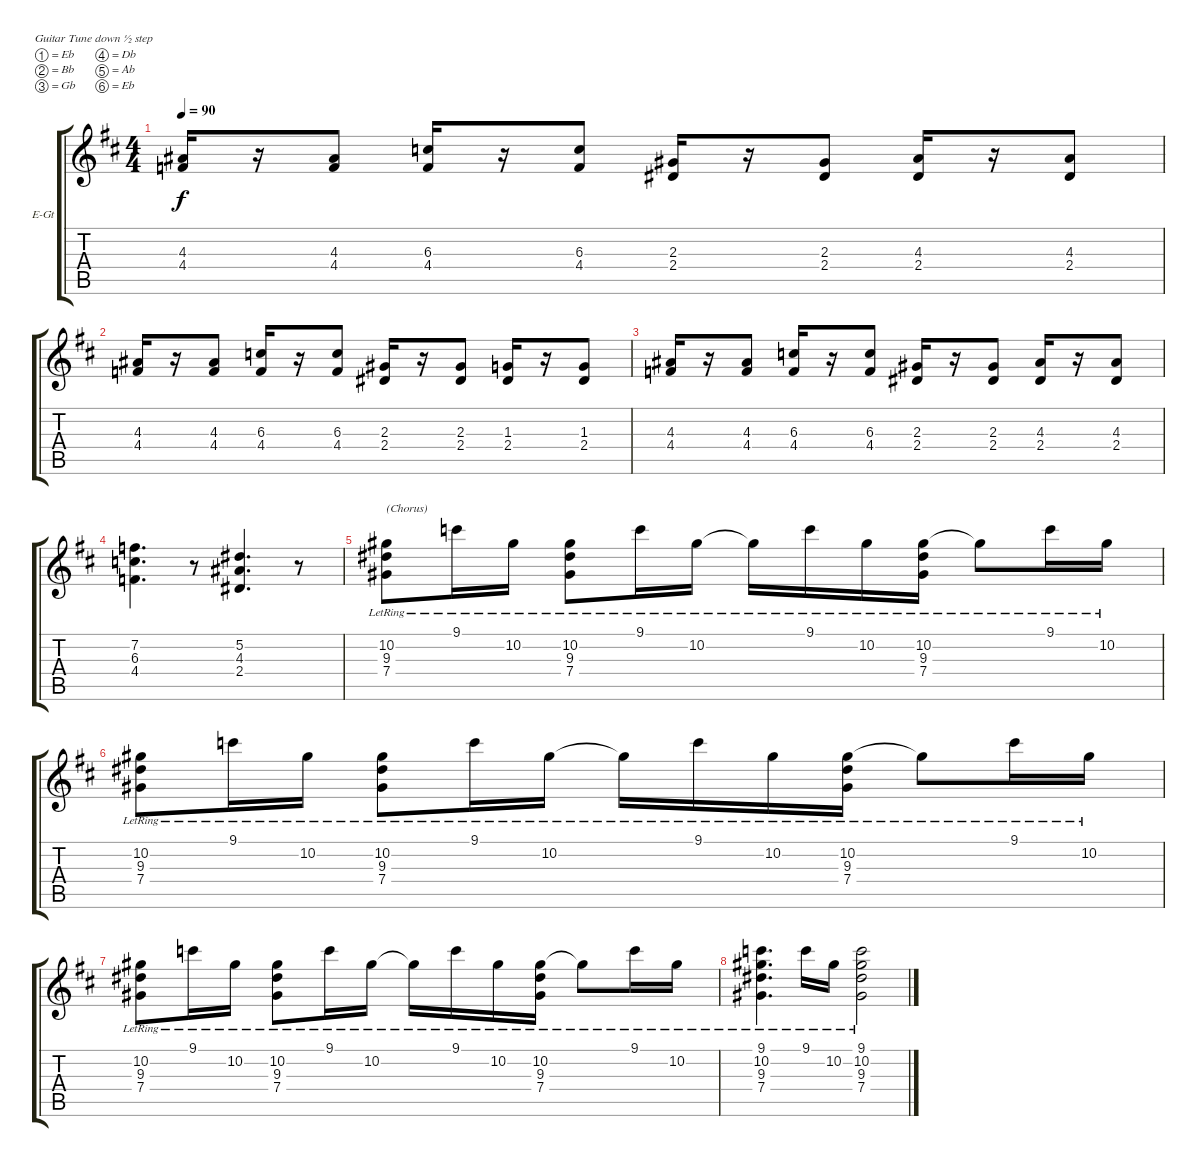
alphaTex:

\defaultSystemsLayout 4
\bracketExtendMode groupsimilarinstruments
\firstSystemTrackNameOrientation horizontal
\otherSystemsTrackNameOrientation horizontal
\track ("Electric Guitar" "E-Gt") {instrument electricguitarclean}
\staff {score tabs}
\tuning (Eb4 Bb3 Gb3 Db3 Ab2 Eb2)
\ts (4 4)
\tempo 90
\clef g2
\ks bminor
(4.3 4.4).16{dy f} r.16 (4.3 4.4).8 (6.3 4.4).16 r.16 (6.3 4.4).8 (2.3 2.4).16 r.16 (2.3 2.4).8 (4.3 2.4).16 r.16 (4.3 2.4).8 |
(4.3 4.4).16 r.16 (4.3 4.4).8 (6.3 4.4).16 r.16 (6.3 4.4).8 (2.3 2.4).16 r.16 (2.3 2.4).8 (1.3 2.4).16 r.16 (1.3 2.4).8 |
(4.3 4.4).16 r.16 (4.3 4.4).8 (6.3 4.4).16 r.16 (6.3 4.4).8 (2.3 2.4).16 r.16 (2.3 2.4).8 (4.3 2.4).16 r.16 (4.3 2.4).8 |
(7.2 6.3 4.4).4{d} r.8 (5.2 4.3 2.4).4{d} r.8 |
(10.2{lr} 9.3{lr} 7.4{lr}).8{txt "(Chorus)"} 9.1{lr}.16 10.2{lr}.16 (10.2{lr} 7.4{lr} 9.3{lr}).8 9.1{lr}.16 10.2{lr}.16 10.2{lr t}.16 9.1{lr}.16 10.2{lr}.16 (10.2{lr} 9.3{lr} 7.4{lr}).16 10.2{lr t}.8 9.1{lr}.16 10.2{lr}.16 |
(10.2{lr} 7.4{lr} 9.3{lr}).8 9.1{lr}.16 10.2{lr}.16 (10.2{lr} 9.3{lr} 7.4{lr}).8 9.1{lr}.16 10.2{lr}.16 10.2{lr t}.16 9.1{lr}.16 10.2{lr}.16 (10.2{lr} 7.4{lr} 9.3{lr}).16 10.2{lr t}.8 9.1{lr}.16 10.2{lr}.16 |
(10.2{lr} 7.4{lr} 9.3{lr}).8 9.1{lr}.16 10.2{lr}.16 (10.2{lr} 9.3{lr} 7.4{lr}).8 9.1{lr}.16 10.2{lr}.16 10.2{lr t}.16 9.1{lr}.16 10.2{lr}.16 (10.2{lr} 7.4{lr} 9.3{lr}).16 10.2{lr t}.8 9.1{lr}.16 10.2{lr}.16 |
(9.1{lr} 10.2{lr} 9.3{lr} 7.4{lr}).4{d} 9.1{lr}.16 10.2{lr}.16 (9.1{lr} 10.2{lr} 9.3{lr} 7.4{lr}).2
